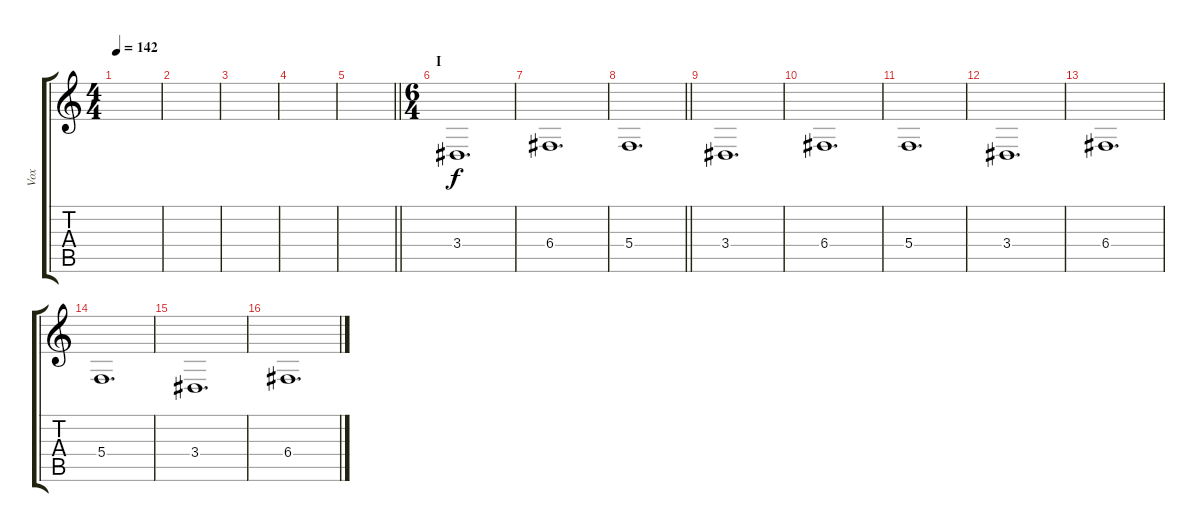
\track ("Vox" "Vox") {instrument lead2sawtooth}
\staff {score tabs}
\tuning (D4 A3 F3 C3 G2 C2) {hide}
\ts (4 4)
\tempo 142
\clef g2
\ks c
|
|
|
|
\barLineRight lightlight
|
\ts (6 4)
\section ("" "I")
3.4.1{d} |
6.4.1{d} |
\barLineRight lightlight
5.4.1{d} |
3.4.1{d} |
6.4.1{d} |
5.4.1{d} |
3.4.1{d} |
6.4.1{d} |
5.4.1{d} |
3.4.1{d} |
6.4.1{d}
